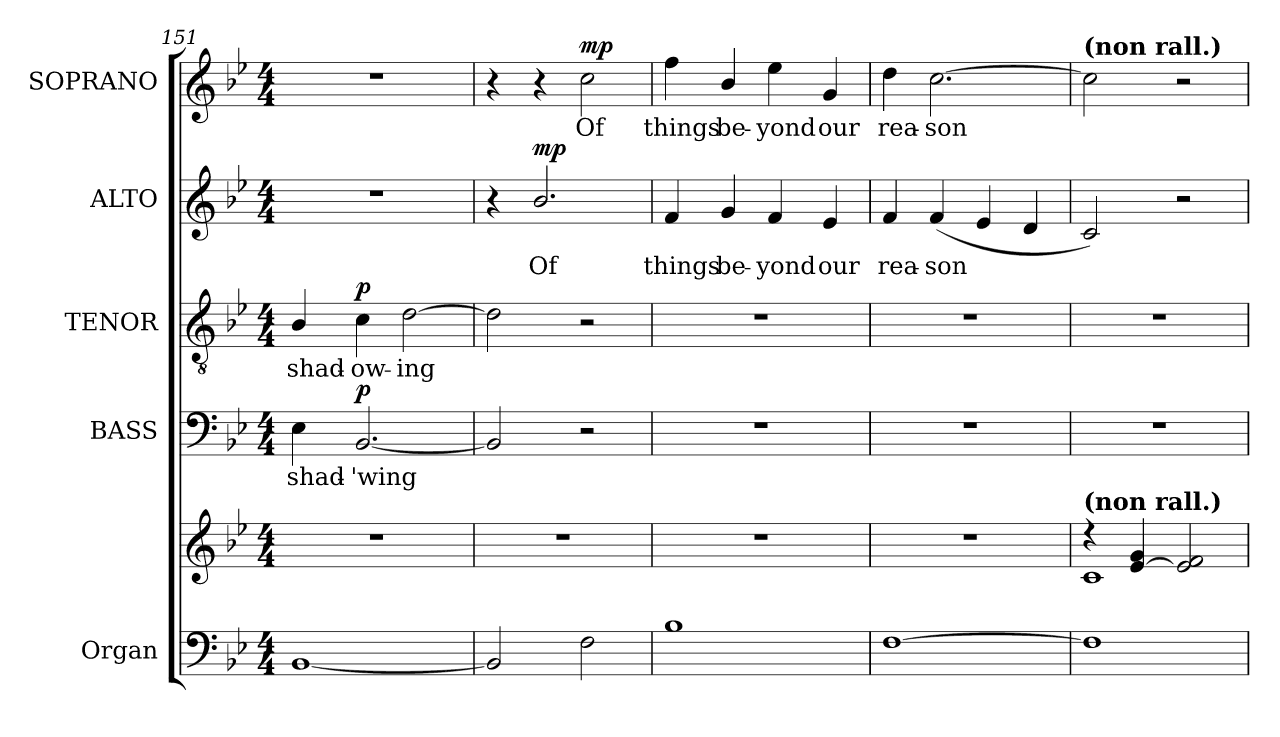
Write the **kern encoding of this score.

**kern	**kern	**kern	**text	**dynam	**kern	**text	**dynam	**kern	**text	**dynam	**kern	**text	**dynam
*part5	*part5	*part4	*part4	*part4	*part3	*part3	*part3	*part2	*part2	*part2	*part1	*part1	*part1
*staff6	*staff5	*staff4	*staff4	*staff4	*staff3	*staff3	*staff3	*staff2	*staff2	*staff2	*staff1	*staff1	*staff1
*I"Organ	*	*I"BASS	*	*	*I"TENOR	*	*	*I"ALTO	*	*	*I"SOPRANO	*	*
*I'Org.	*	*I'B.	*	*	*I'T.	*	*	*I'A.	*	*	*I'S.	*	*
*clefF4	*clefG2	*clefF4	*	*	*clefGv2	*	*	*clefG2	*	*	*clefG2	*	*
*	*	*	*	*	*ITrd7c12	*	*	*	*	*	*	*	*
*k[b-e-]	*k[b-e-]	*k[b-e-]	*	*	*k[b-e-]	*	*	*k[b-e-]	*	*	*k[b-e-]	*	*
*B-:	*B-:	*B-:	*	*	*B-:	*	*	*B-:	*	*	*B-:	*	*
*M4/4	*M4/4	*M4/4	*	*	*M4/4	*	*	*M4/4	*	*	*M4/4	*	*
=151	=151	=151	=151	=151	=151	=151	=151	=151	=151	=151	=151	=151	=151
!	!	!	!LO:LY:b:color=#000000	!	!	!	!	!	!	!	!	!	!
!	!	!	!	!	!	!LO:LY:b:color=#000000	!	!	!	!	!	!	!
[1BB-i	1r	4E-i\	-shad-	.	4BB-i/	-shad-	.	1r	.	.	1r	.	.
!	!	!	!LO:LY:b:color=#000000	!	!	!	!	!	!	!	!	!	!
!	!	!	!	!	!	!LO:LY:b:color=#000000	!	!	!	!	!	!	!
.	.	[2.BB-i/	-'wing	p	4Ci\	-ow-	p	.	.	.	.	.	.
!	!	!	!	!	!	!LO:LY:b:color=#000000	!	!	!	!	!	!	!
.	.	.	.	.	[2Di\	-ing	.	.	.	.	.	.	.
=152	=152	=152	=152	=152	=152	=152	=152	=152	=152	=152	=152	=152	=152
2BB-i/]	1r	2BB-i/]	.	.	2Di\]	.	.	4r	.	.	4r	.	.
!	!	!	!	!	!	!	!	!	!LO:LY:b:color=#000000	!	!	!	!
.	.	.	.	.	.	.	.	2.b-i/	Of	mp	4r	.	.
!	!	!	!	!	!	!	!	!	!	!	!	!LO:LY:b:color=#000000	!
2Fi\	.	2r	.	.	2r	.	.	.	.	.	2cci\	Of	mp
=153	=153	=153	=153	=153	=153	=153	=153	=153	=153	=153	=153	=153	=153
!	!	!	!	!	!	!	!	!	!LO:LY:b:color=#000000	!	!	!	!
!	!	!	!	!	!	!	!	!	!	!	!	!LO:LY:b:color=#000000	!
1B-i	1r	1r	.	.	1r	.	.	4fi/	things	.	4ffi\	things	.
!	!	!	!	!	!	!	!	!	!LO:LY:b:color=#000000	!	!	!	!
!	!	!	!	!	!	!	!	!	!	!	!	!LO:LY:b:color=#000000	!
.	.	.	.	.	.	.	.	4gi/	be-	.	4b-i/	be-	.
!	!	!	!	!	!	!	!	!	!LO:LY:b:color=#000000	!	!	!	!
!	!	!	!	!	!	!	!	!	!	!	!	!LO:LY:b:color=#000000	!
.	.	.	.	.	.	.	.	4fi/	-yond	.	4ee-i\	-yond	.
!	!	!	!	!	!	!	!	!	!LO:LY:b:color=#000000	!	!	!	!
!	!	!	!	!	!	!	!	!	!	!	!	!LO:LY:b:color=#000000	!
.	.	.	.	.	.	.	.	4e-i/	our	.	4gi/	our	.
=154	=154	=154	=154	=154	=154	=154	=154	=154	=154	=154	=154	=154	=154
!	!	!	!	!	!	!	!	!	!LO:LY:b:color=#000000	!	!	!	!
!	!	!	!	!	!	!	!	!	!	!	!	!LO:LY:b:color=#000000	!
[1Fi	1r	1r	.	.	1r	.	.	4fi/	rea-	.	4ddi\	rea-	.
!	!	!	!	!	!	!	!	!	!LO:LY:b:color=#000000	!	!	!	!
!	!	!	!	!	!	!	!	!	!	!	!	!LO:LY:b:color=#000000	!
.	.	.	.	.	.	.	.	(4fi/	-son	.	[2.cci\	-son	.
.	.	.	.	.	.	.	.	4e-i/	.	.	.	.	.
.	.	.	.	.	.	.	.	4di/	.	.	.	.	.
!!LO:PB:g=z
=155	=155	=155	=155	=155	=155	=155	=155	=155	=155	=155	=155	=155	=155
*	*^	*	*	*	*	*	*	*	*	*	*	*	*
!	!	!	!	!	!	!	!	!	!	!	!	!LO:TX:a:B:t=(non rall.)	!	!
!	!LO:TX:a:B:t=(non rall.)	!	!	!	!	!	!	!	!	!	!	!	!	!
1Fi]	4r	1ci	1r	.	.	1r	.	.	2ci/)	.	.	2cci\]	.	.
.	[4e-i/ 4gi	.	.	.	.	.	.	.	.	.	.	.	.	.
.	2e-i/] 2fi	.	.	.	.	.	.	.	2r	.	.	2r	.	.
*	*v	*v	*	*	*	*	*	*	*	*	*	*	*	*
=	=	=	=	=	=	=	=	=	=	=	=	=	=
*-	*-	*-	*-	*-	*-	*-	*-	*-	*-	*-	*-	*-	*-
